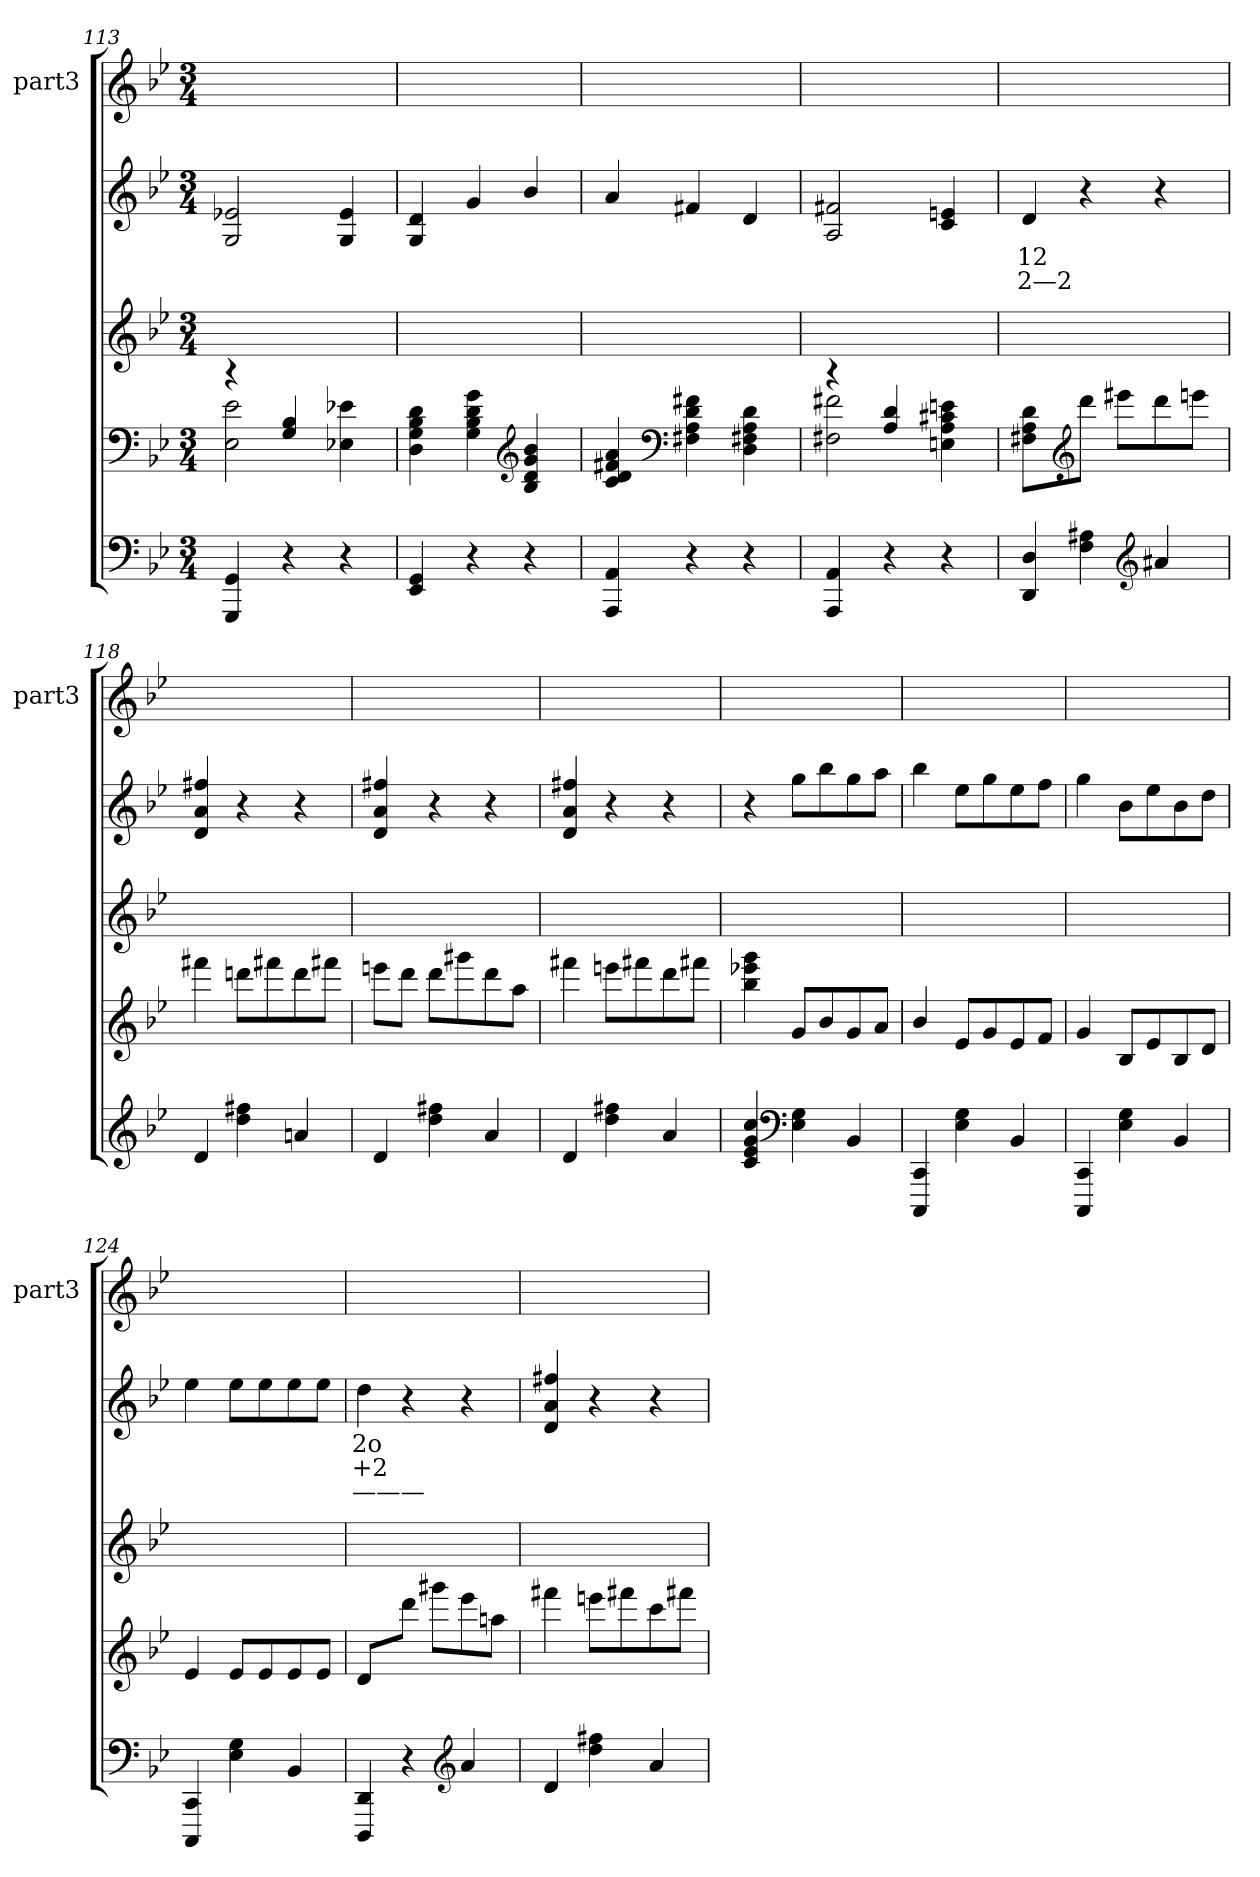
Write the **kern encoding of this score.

**kern	**kern	**kern	**kern	**text	**text	**text	**kern
*part3	*part3	*part2	*part2	*part2	*part2	*part2	*part1
*staff5	*staff4	*staff3	*staff2	*staff2	*staff2	*staff2	*staff1
*	*	*	*	*	*	*	*I"part3
*	*	*	*	*	*	*	*I'part3
*clefF4	*clefF4	*clefG2	*clefG2	*	*	*	*clefG2
*k[b-e-]	*k[b-e-]	*k[b-e-]	*k[b-e-]	*	*	*	*k[b-e-]
*M3/4	*M3/4	*M3/4	*M3/4	*	*	*	*M3/4
=113	=113	=113	=113	=113	=113	=113	=113
*	*^	*	*	*	*	*	*
4GGi/ 4GGGi/	4r	2E-j\ 2e-j\	2.ryy	2e-XZ/ 2GZ/	.	.	.	2.ryy
4r	4B-Z/ 4GZ/	.	.	.	.	.	.	.
4r	4E-XZ\ 4e-XZ\	4ryy	.	4e-Z/ 4GZ/	.	.	.	.
*	*v	*v	*	*	*	*	*	*
=114	=114	=114	=114	=114	=114	=114	=114
4GGi/ 4EE-i/	4DZ\ 4GZ\ 4B-Z\ 4dZ\	2.ryy	4dZ/ 4GZ/	.	.	.	2.ryy
4r	4GZ\ 4B-Z\ 4dZ\ 4gZ\	.	4gZ/	.	.	.	.
*	*clefG2	*	*	*	*	*	*
4r	4b-Z/ 4gZ/ 4dZ/ 4B-Z/	.	4b-Z/	.	.	.	.
=115	=115	=115	=115	=115	=115	=115	=115
4AAi/ 4AAAi/	4aZ/ 4f#XZ/ 4dZ/ 4cZ/	2.ryy	4aZ/	.	.	.	2.ryy
*	*clefF4	*	*	*	*	*	*
4r	4F#XZ\ 4AZ\ 4f#XZ\ 4dZ\	.	4f#XZ/	.	.	.	.
4r	4DZ\ 4F#XZ\ 4AZ\ 4dZ\	.	4dZ/	.	.	.	.
=116	=116	=116	=116	=116	=116	=116	=116
*	*^	*	*	*	*	*	*
4AAi/ 4AAAi/	4r	2F#Xj\ 2f#Xj\	2.ryy	2f#XZ/ 2AZ/	.	.	.	2.ryy
4r	4dZ/ 4AZ/	.	.	.	.	.	.	.
4r	4EnZ\ 4AZ\ 4enZ\ 4c#XZ\	4ryy	.	4enZ/ 4cZ/	.	.	.	.
*	*v	*v	*	*	*	*	*	*
!!LO:PB:g=z
=117	=117	=117	=117	=117	=117	=117	=117
4Di/ 4DDi/	4F#XZ\ 4AZ\ 4dZ\	2.ryy	4dZ/	12	2—2	.	2.ryy
*	*clefG2	*	*	*	*	*	*
4A#Xi\ 4Fi\	8dddZ\J	.	4r	.	.	.	.
.	8eee#XZ\L	.	.	.	.	.	.
*clefG2	*	*	*	*	*	*	*
4a#Xi/	8dddZ\	.	4r	.	.	.	.
.	8eeenZ\J	.	.	.	.	.	.
=118	=118	=118	=118	=118	=118	=118	=118
4di/	4fff#XZ\	2.ryy	4ff#XZ/ 4aZ/ 4dZ/	.	.	.	2.ryy
4ddi\ 4ff#Xi\	8dddnZ\L	.	4r	.	.	.	.
.	8fff#XZ\	.	.	.	.	.	.
4ani/	8dddZ\	.	4r	.	.	.	.
.	8fff#XZ\J	.	.	.	.	.	.
=119	=119	=119	=119	=119	=119	=119	=119
4di/	8eeenZ\L	2.ryy	4ff#XZ/ 4aZ/ 4dZ/	.	.	.	2.ryy
.	8dddZ\J	.	.	.	.	.	.
4ddi\ 4ff#Xi\	8dddZ\L	.	4r	.	.	.	.
.	8ggg#XZ\	.	.	.	.	.	.
4ai/	8dddZ\	.	4r	.	.	.	.
.	8aaZ\J	.	.	.	.	.	.
=120	=120	=120	=120	=120	=120	=120	=120
4di/	4fff#XZ\	2.ryy	4ff#XZ/ 4aZ/ 4dZ/	.	.	.	2.ryy
4ddi\ 4ff#Xi\	8eeenZ\L	.	4r	.	.	.	.
.	8fff#XZ\	.	.	.	.	.	.
4ai/	8dddZ\	.	4r	.	.	.	.
.	8fff#XZ\J	.	.	.	.	.	.
=121	=121	=121	=121	=121	=121	=121	=121
4cci/ 4gi/ 4e-i/ 4ci/	4bb-Z\ 4eee-XZ\ 4gggZ\	2.ryy	4r	.	.	.	2.ryy
*clefF4	*	*	*	*	*	*	*
4Gi\ 4E-i\	8gZ/L	.	8ggZ\L	.	.	.	.
.	8b-Z/	.	8bb-Z\	.	.	.	.
4BB-i/	8gZ/	.	8ggZ\	.	.	.	.
.	8aZ/J	.	8aaZ\J	.	.	.	.
=122	=122	=122	=122	=122	=122	=122	=122
4CCi/ 4CCCi/	4b-Z/	2.ryy	4bb-Z\	.	.	.	2.ryy
4Gi\ 4E-i\	8e-Z/L	.	8ee-Z\L	.	.	.	.
.	8gZ/	.	8ggZ\	.	.	.	.
4BB-i/	8e-Z/	.	8ee-Z\	.	.	.	.
.	8fZ/J	.	8ffZ\J	.	.	.	.
=123	=123	=123	=123	=123	=123	=123	=123
4CCi/ 4CCCi/	4gZ/	2.ryy	4ggZ\	.	.	.	2.ryy
4E-i\ 4Gi\	8B-Z/L	.	8b-Z\L	.	.	.	.
.	8e-Z/	.	8ee-Z\	.	.	.	.
4BB-i/	8B-Z/	.	8b-Z\	.	.	.	.
.	8dZ/J	.	8ddZ\J	.	.	.	.
!!LO:LB:g=z
=124	=124	=124	=124	=124	=124	=124	=124
4CCi/ 4CCCi/	4e-Z/	2.ryy	4ee-Z\	.	.	.	2.ryy
4E-i\ 4Gi\	8e-Z/L	.	8ee-Z\L	.	.	.	.
.	8e-Z/	.	8ee-Z\	.	.	.	.
4BB-i/	8e-Z/	.	8ee-Z\	.	.	.	.
.	8e-Z/J	.	8ee-Z\J	.	.	.	.
=125	=125	=125	=125	=125	=125	=125	=125
4DDi/ 4DDDi/	4dZ/	2.ryy	4ddZ\	2o	+2	———	2.ryy
4r	8dddZ\J	.	4r	.	.	.	.
.	8ggg#XZ\L	.	.	.	.	.	.
*clefG2	*	*	*	*	*	*	*
4ai/	8eee-Z\	.	4r	.	.	.	.
.	8aanZ\J	.	.	.	.	.	.
=126	=126	=126	=126	=126	=126	=126	=126
4di/	4fff#XZ\	2.ryy	4ff#XZ/ 4aZ/ 4dZ/	.	.	.	2.ryy
4ddi\ 4ff#Xi\	8eeenZ\L	.	4r	.	.	.	.
.	8fff#XZ\	.	.	.	.	.	.
4ai/	8cccZ\	.	4r	.	.	.	.
.	8fff#XZ\J	.	.	.	.	.	.
=	=	=	=	=	=	=	=
*-	*-	*-	*-	*-	*-	*-	*-
